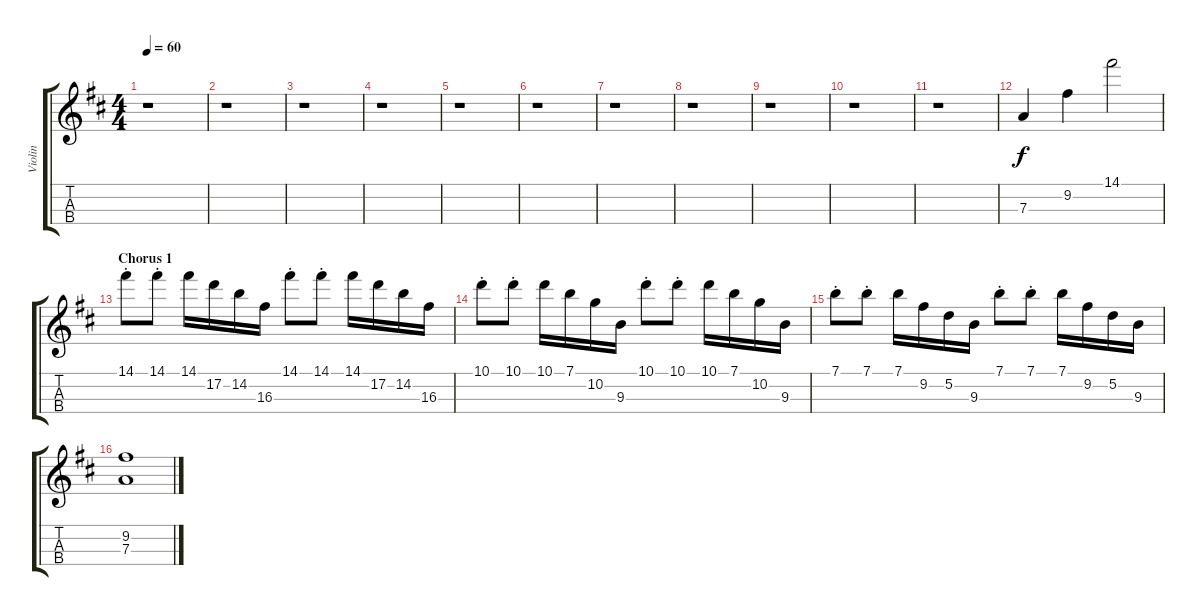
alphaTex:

\track ("Violin" "Violin") {instrument stringensemble1}
\staff {score tabs}
\tuning (E5 A4 D4 G3) {hide}
\ts (4 4)
\tempo 60
\clef g2
\ks bminor
r.1{dy f} |
r.1 |
r.1 |
r.1 |
r.1 |
r.1 |
r.1 |
r.1 |
r.1 |
r.1 |
r.1 |
7.3.4 9.2.4 14.1.2 |
\section ("" "Chorus 1")
14.1{st}.8{volume 12} 14.1{st}.8 14.1.16 17.2.16 14.2.16 16.3.16 14.1{st}.8 14.1{st}.8 14.1.16 17.2.16 14.2.16 16.3.16 |
10.1{st}.8 10.1{st}.8 10.1.16 7.1.16 10.2.16 9.3.16 10.1{st}.8 10.1{st}.8 10.1.16 7.1.16 10.2.16 9.3.16 |
7.1{st}.8 7.1{st}.8 7.1.16 9.2.16 5.2.16 9.3.16 7.1{st}.8 7.1{st}.8 7.1.16 9.2.16 5.2.16 9.3.16 |
(9.2 7.3).1
